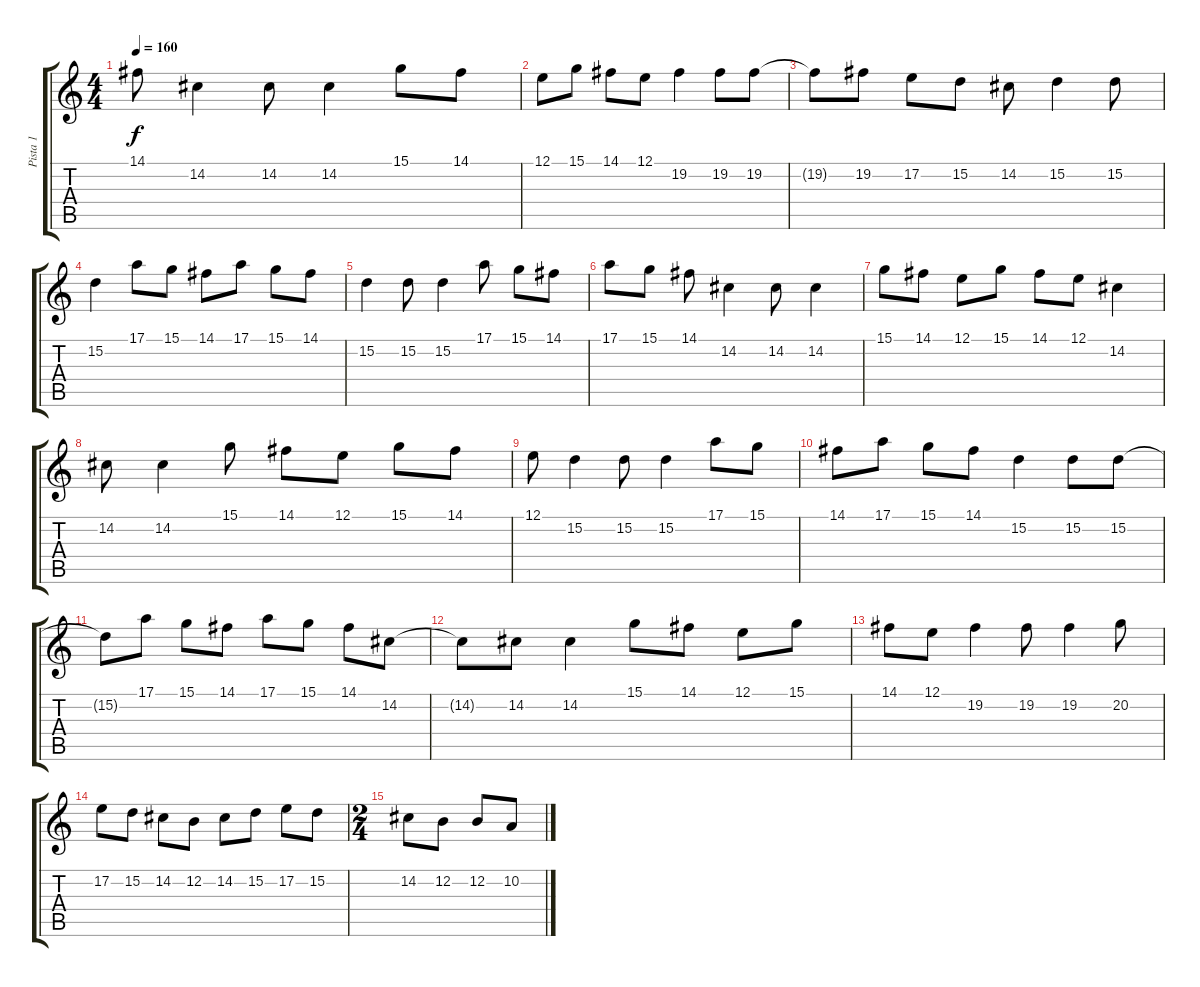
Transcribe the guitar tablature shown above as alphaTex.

\track ("Pista 1" "Pista 1") {instrument violin}
\staff {score tabs}
\tuning (E4 B3 G3 D3 A2 E2) {hide}
\ts (4 4)
\tempo 160
\clef g2
\ks c
14.1.8{dy f} 14.2.4 14.2.8 14.2.4 15.1.8 14.1.8 |
12.1.8 15.1.8 14.1.8 12.1.8 19.2.4 19.2.8 19.2.8 |
19.2{t}.8 19.2.8 17.2.8 15.2.8 14.2.8 15.2.4 15.2.8 |
15.2.4 17.1.8 15.1.8 14.1.8 17.1.8 15.1.8 14.1.8 |
15.2.4 15.2.8 15.2.4 17.1.8 15.1.8 14.1.8 |
17.1.8 15.1.8 14.1.8 14.2.4 14.2.8 14.2.4 |
15.1.8 14.1.8 12.1.8 15.1.8 14.1.8 12.1.8 14.2.4 |
14.2.8 14.2.4 15.1.8 14.1.8 12.1.8 15.1.8 14.1.8 |
12.1.8 15.2.4 15.2.8 15.2.4 17.1.8 15.1.8 |
14.1.8 17.1.8 15.1.8 14.1.8 15.2.4 15.2.8 15.2.8 |
15.2{t}.8 17.1.8 15.1.8 14.1.8 17.1.8 15.1.8 14.1.8 14.2.8 |
14.2{t}.8 14.2.8 14.2.4 15.1.8 14.1.8 12.1.8 15.1.8 |
14.1.8 12.1.8 19.2.4 19.2.8 19.2.4 20.2.8 |
17.2.8 15.2.8 14.2.8 12.2.8 14.2.8 15.2.8 17.2.8 15.2.8 |
\ts (2 4)
14.2.8 12.2.8 12.2.8 10.2.8
